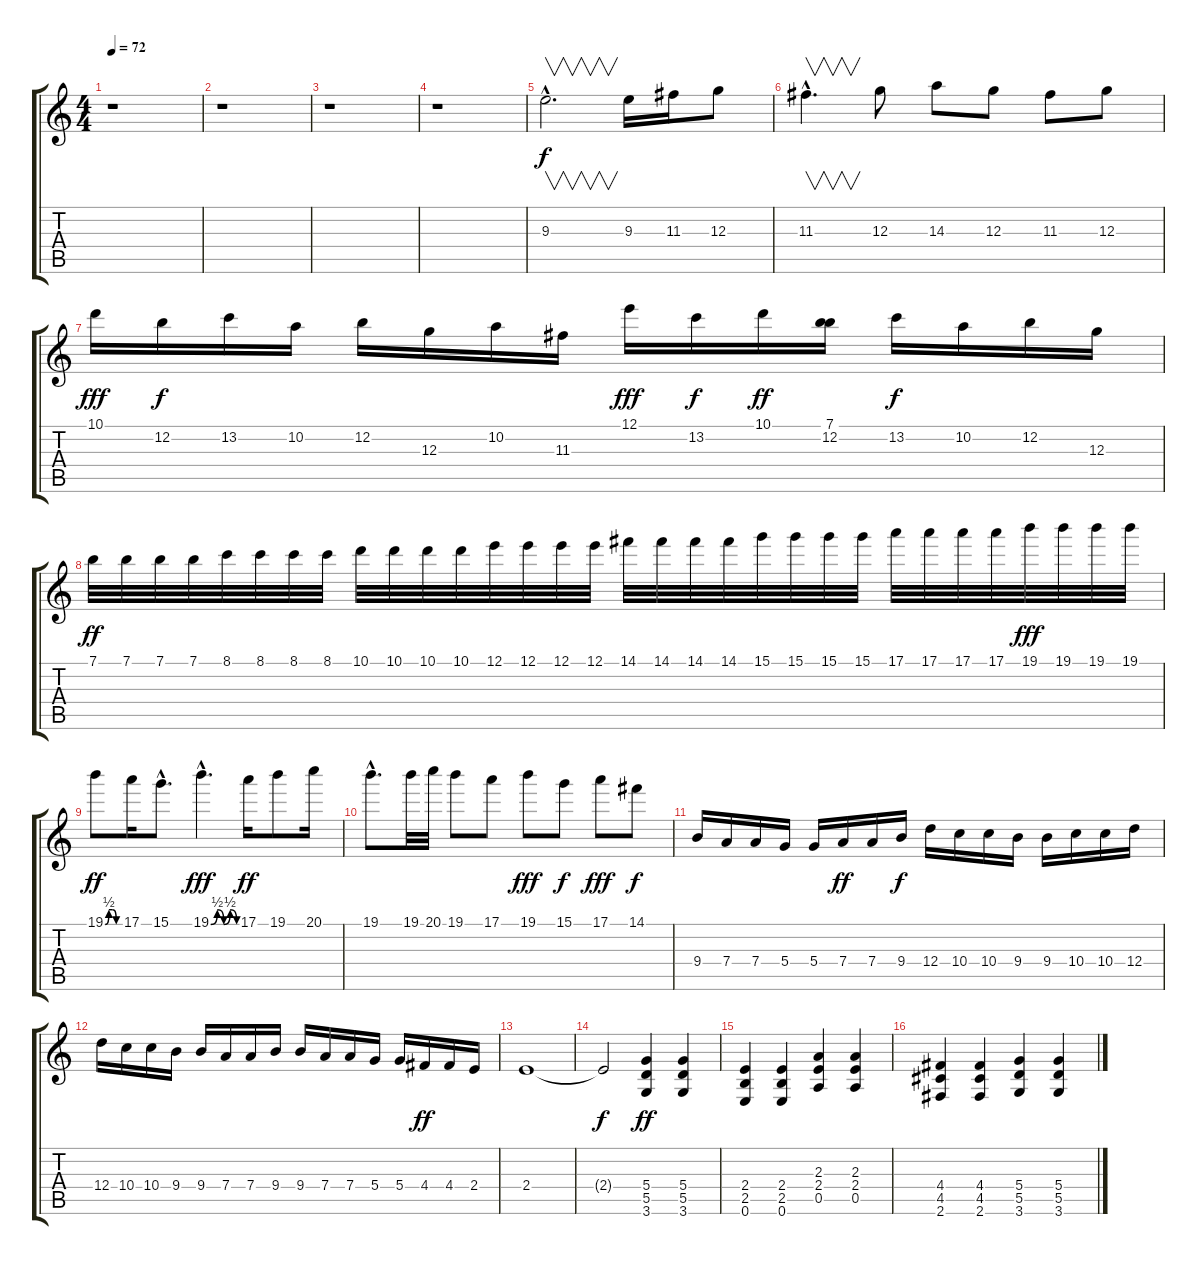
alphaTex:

\track "" {instrument distortionguitar}
\staff {score tabs}
\tuning (E4 B3 G3 D3 A2 E2) {hide}
\ts (4 4)
\tempo 72
\clef g2
\ks c
r.1{dy f} |
r.1 |
r.1 |
r.1 |
9.3{hac}.2{v d} 9.3.16 11.3.16 12.3.8 |
11.3{hac}.4{v d} 12.3.8 14.3.8 12.3.8 11.3.8 12.3.8 |
10.1.16{dy fff} 12.2.16{dy f} 13.2.16 10.2.16 12.2.16 12.3.16 10.2.16 11.3.16 12.1.16{dy fff} 13.2.16{dy f} 10.1.16{dy ff} (7.1 12.2).16 13.2.16{dy f} 10.2.16 12.2.16 12.3.16 |
7.1.32{dy ff} 7.1.32 7.1.32 7.1.32 8.1.32 8.1.32 8.1.32 8.1.32 10.1.32 10.1.32 10.1.32 10.1.32 12.1.32 12.1.32 12.1.32 12.1.32 14.1.32 14.1.32 14.1.32 14.1.32 15.1.32 15.1.32 15.1.32 15.1.32 17.1.32 17.1.32 17.1.32 17.1.32 19.1.32{dy fff} 19.1.32 19.1.32 19.1.32 |
19.1{be (custom 0 0 15 2 30 2 45 0 60 0)}.8{dy ff} 17.1.16 15.1{hac}.8{d} 19.1{be (custom 0 0 15 2 30 0 45 2 60 0) hac}.4{d dy fff} 17.1.16{dy ff} 19.1.8 20.1.16 |
19.1{hac}.8{d} 19.1.32 20.1.32 19.1.8 17.1.8 19.1.8{dy fff} 15.1.8{dy f} 17.1.8{dy fff} 14.1.8{dy f} |
9.4.16 7.4.16 7.4.16 5.4.16 5.4.16 7.4.16{dy ff} 7.4.16 9.4.16{dy f} 12.4.16 10.4.16 10.4.16 9.4.16 9.4.16 10.4.16 10.4.16 12.4.16 |
12.4.16 10.4.16 10.4.16 9.4.16 9.4.16 7.4.16 7.4.16 9.4.16 9.4.16 7.4.16 7.4.16 5.4.16 5.4.16 4.4.16{dy ff} 4.4.16 2.4.16 |
2.4.1 |
2.4{t}.2{dy f} (5.4 5.5 3.6).4{dy ff} (5.4 5.5 3.6).4 |
(2.4 2.5 0.6).4 (2.4 2.5 0.6).4 (2.3 2.4 0.5).4 (2.3 2.4 0.5).4 |
(4.4 4.5 2.6).4 (4.4 4.5 2.6).4 (5.4 5.5 3.6).4 (5.4 5.5 3.6).4
